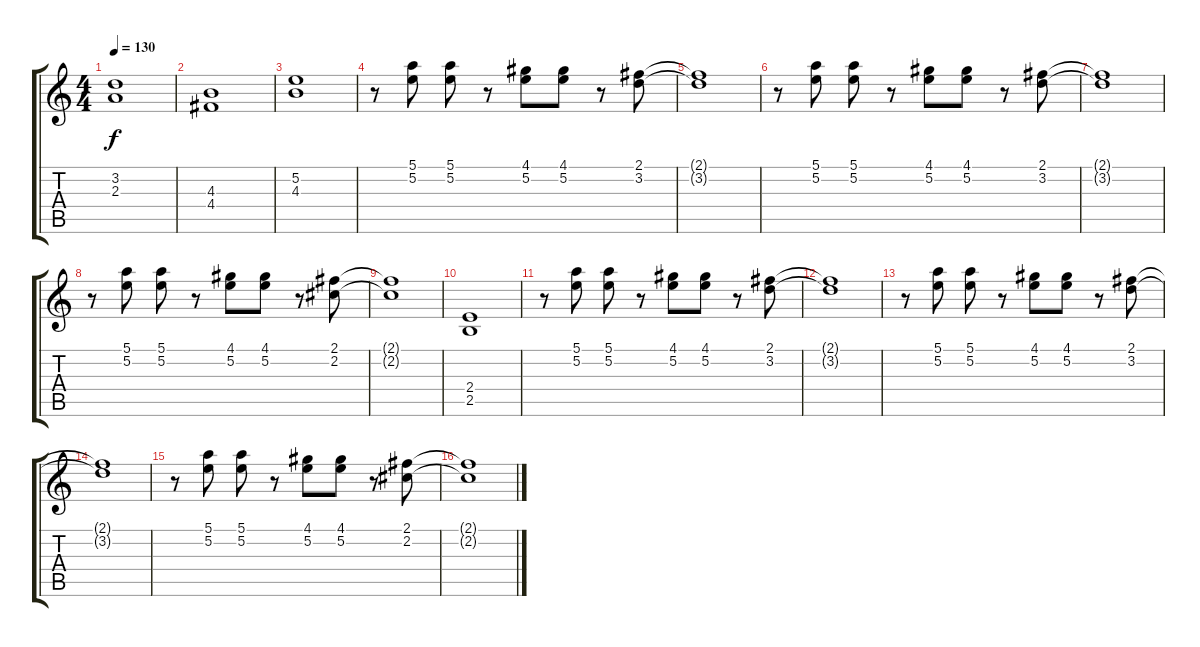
\track "" {instrument distortionguitar}
\staff {score tabs}
\tuning (E4 B3 G3 D3 A2 E2) {hide}
\ts (4 4)
\tempo 130
\clef g2
\ks c
(3.2 2.3).1{dy f} |
(4.3 4.4).1 |
(5.2 4.3).1 |
r.8 (5.1 5.2).8 (5.1 5.2).8 r.8 (4.1 5.2).8 (4.1 5.2).8 r.8 (2.1 3.2).8 |
(2.1{t} 3.2{t}).1 |
r.8 (5.1 5.2).8 (5.1 5.2).8 r.8 (4.1 5.2).8 (4.1 5.2).8 r.8 (2.1 3.2).8 |
(2.1{t} 3.2{t}).1 |
r.8 (5.1 5.2).8 (5.1 5.2).8 r.8 (4.1 5.2).8 (4.1 5.2).8 r.8 (2.1 2.2).8 |
(2.1{t} 2.2{t}).1 |
(2.4 2.5).1 |
r.8 (5.1 5.2).8 (5.1 5.2).8 r.8 (4.1 5.2).8 (4.1 5.2).8 r.8 (2.1 3.2).8 |
(2.1{t} 3.2{t}).1 |
r.8 (5.1 5.2).8 (5.1 5.2).8 r.8 (4.1 5.2).8 (4.1 5.2).8 r.8 (2.1 3.2).8 |
(2.1{t} 3.2{t}).1 |
r.8 (5.1 5.2).8 (5.1 5.2).8 r.8 (4.1 5.2).8 (4.1 5.2).8 r.8 (2.1 2.2).8 |
(2.1{t} 2.2{t}).1
